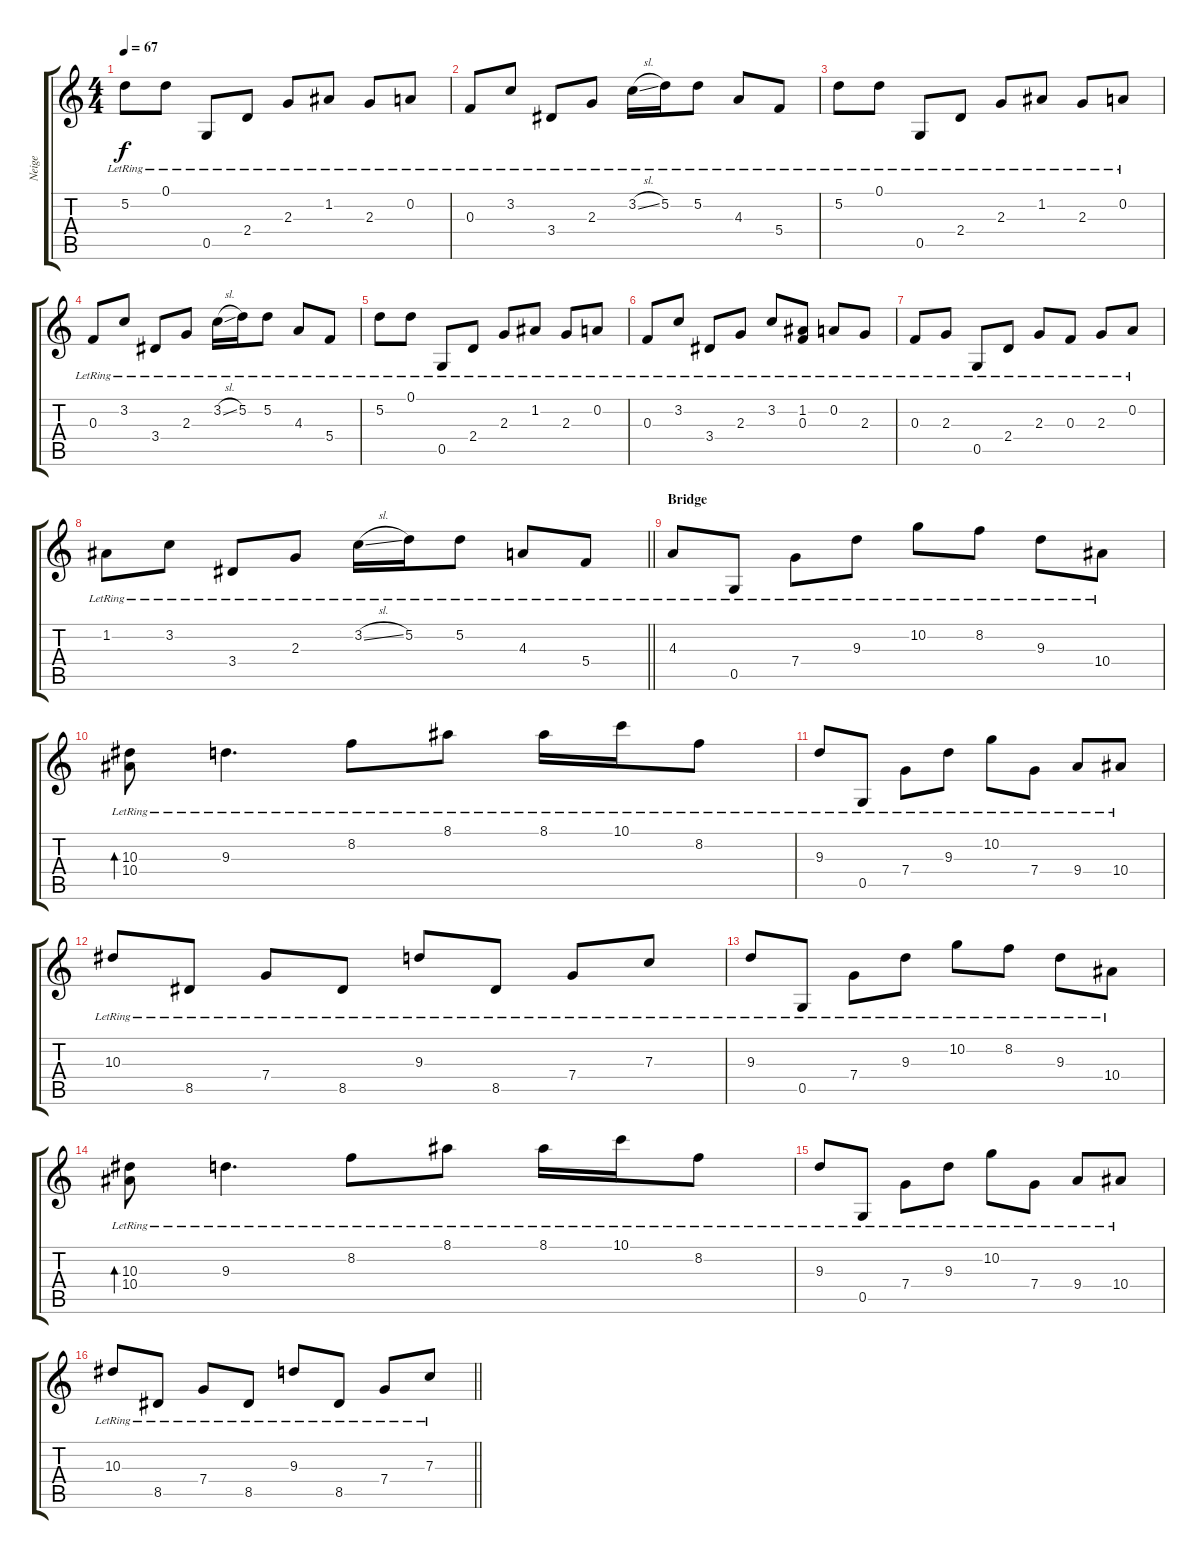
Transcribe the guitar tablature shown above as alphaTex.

\track ("Neige" "Neige") {instrument electricguitarjazz}
\staff {score tabs}
\tuning (D4 A3 F3 C3 G2 D2) {hide}
\ts (4 4)
\tempo 67
\clef g2
\ks c
5.2{lr}.8{dy f} 0.1{lr}.8 0.5{lr}.8 2.4{lr}.8 2.3{lr}.8 1.2{lr}.8 2.3{lr}.8 0.2{lr}.8 |
0.3{lr}.8 3.2{lr}.8 3.4{lr}.8 2.3{lr}.8 3.2{sl lr}.16 5.2{lr}.16 5.2{lr}.8 4.3{lr}.8 5.4{lr}.8 |
5.2{lr}.8 0.1{lr}.8 0.5{lr}.8 2.4{lr}.8 2.3{lr}.8 1.2{lr}.8 2.3{lr}.8 0.2{lr}.8 |
0.3{lr}.8 3.2{lr}.8 3.4{lr}.8 2.3{lr}.8 3.2{sl lr}.16 5.2{lr}.16 5.2{lr}.8 4.3{lr}.8 5.4{lr}.8 |
5.2{lr}.8 0.1{lr}.8 0.5{lr}.8 2.4{lr}.8 2.3{lr}.8 1.2{lr}.8 2.3{lr}.8 0.2{lr}.8 |
0.3{lr}.8 3.2{lr}.8 3.4{lr}.8 2.3{lr}.8 3.2{lr}.8 (1.2{lr} 0.3{lr}).8 0.2{lr}.8 2.3{lr}.8 |
0.3{lr}.8 2.3{lr}.8 0.5{lr}.8 2.4{lr}.8 2.3{lr}.8 0.3{lr}.8 2.3{lr}.8 0.2{lr}.8 |
\barLineRight lightlight
1.2{lr}.8 3.2{lr}.8 3.4{lr}.8 2.3{lr}.8 3.2{sl lr}.16 5.2{lr}.16 5.2{lr}.8 4.3{lr}.8 5.4{lr}.8 |
\section ("" "Bridge")
4.3{lr}.8 0.5{lr}.8 7.4{lr}.8 9.3{lr}.8 10.2{lr}.8 8.2{lr}.8 9.3{lr}.8 10.4{lr}.8 |
(10.3{lr} 10.4{lr}).8{bd 60} 9.3{lr}.4{d} 8.2{lr}.8 8.1{lr}.8 8.1{lr}.16 10.1{lr}.16 8.2{lr}.8 |
9.3{lr}.8 0.5{lr}.8 7.4{lr}.8 9.3{lr}.8 10.2{lr}.8 7.4{lr}.8 9.4{lr}.8 10.4{lr}.8 |
10.3{lr}.8 8.5{lr}.8 7.4{lr}.8 8.5{lr}.8 9.3{lr}.8 8.5{lr}.8 7.4{lr}.8 7.3{lr}.8 |
9.3{lr}.8 0.5{lr}.8 7.4{lr}.8 9.3{lr}.8 10.2{lr}.8 8.2{lr}.8 9.3{lr}.8 10.4{lr}.8 |
(10.3{lr} 10.4{lr}).8{bd 60} 9.3{lr}.4{d} 8.2{lr}.8 8.1{lr}.8 8.1{lr}.16 10.1{lr}.16 8.2{lr}.8 |
9.3{lr}.8 0.5{lr}.8 7.4{lr}.8 9.3{lr}.8 10.2{lr}.8 7.4{lr}.8 9.4{lr}.8 10.4{lr}.8 |
\barLineRight lightlight
10.3{lr}.8 8.5{lr}.8 7.4{lr}.8 8.5{lr}.8 9.3{lr}.8 8.5{lr}.8 7.4{lr}.8 7.3{lr}.8
